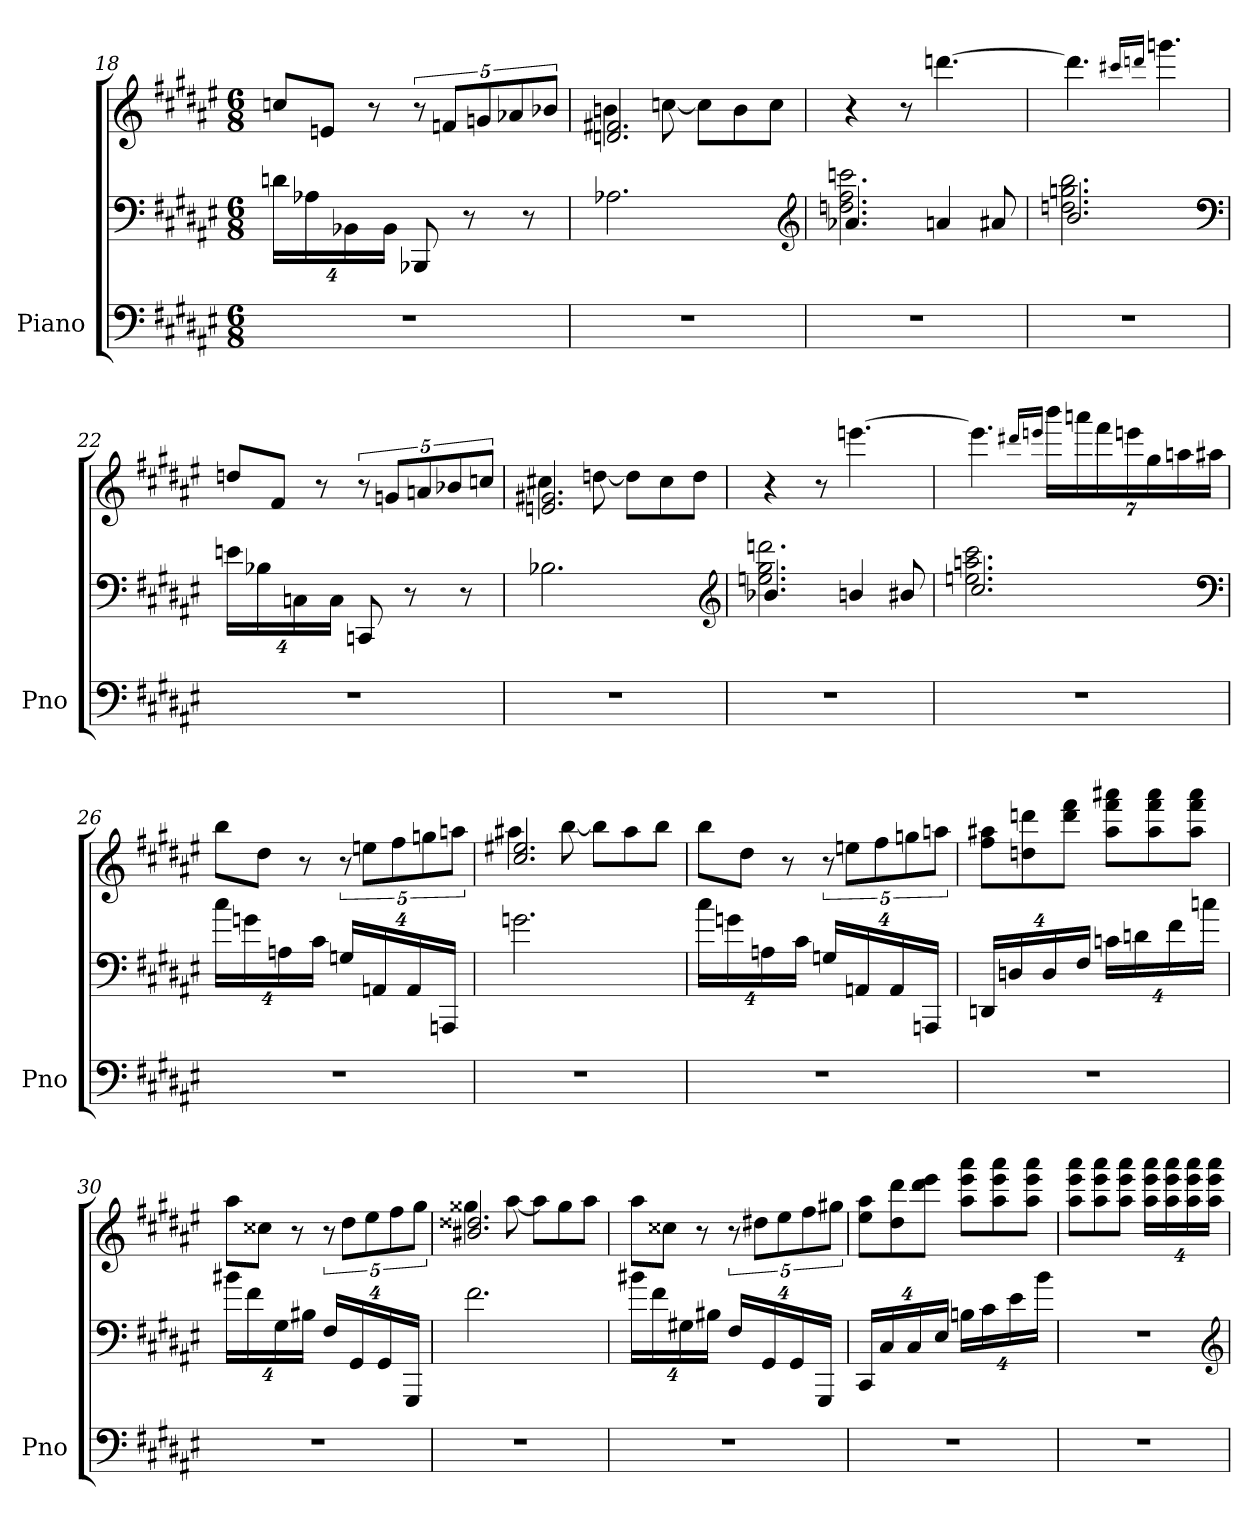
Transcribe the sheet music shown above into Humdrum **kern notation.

**kern	**kern	**kern
*part1	*part1	*part1
*staff3	*staff2	*staff1
*I"Piano	*	*
*I'Pno	*	*
*clefF4	*clefF4	*clefG2
*k[f#c#g#d#a#e#]	*k[f#c#g#d#a#e#]	*k[f#c#g#d#a#e#]
*F#:	*F#:	*F#:
*M6/8	*M6/8	*M6/8
=18	=18	=18
2.r	32%3dnLL	8ccnL
.	32%3A-X	.
.	.	8enJ
.	32%3BB-X	.
.	.	8r
.	32%3BB-JJ	.
.	8BBB-X	40%3r
.	.	40%3fnL
.	8r	.
.	.	40%3gn
.	.	40%3a-X
.	8r	.
.	.	40%3b-XJ
=19	=19	=19
*	*	*^
2.r	2.A-X	2.dn 2.f#X	4bn
.	.	.	[8ccn
.	.	.	8ccL]
.	.	.	8b
.	.	.	8ccJ
*	*	*v	*v
*	*clefG2	*
=20	=20	=20
*	*^	*
2.r	4.a-X	2.ddn 2.ff# 2.cccn	4r
.	.	.	8r
.	4an	.	[4.dddn
.	8a#X	.	.
=21	=21	=21	=21
2.r	2.b	2.ddn 2.ggn 2.bb	4.ddd]
.	.	.	16qqccc#X/LL
.	.	.	16qqdddn/JJ
.	.	.	4.gggn
*	*v	*v	*
*	*clefF4	*
=22	=22	=22
2.r	32%3enLL	8ddnL
.	32%3B-X	.
.	.	8f#J
.	32%3Cn	.
.	.	8r
.	32%3CJJ	.
.	8CCn	40%3r
.	.	40%3gnL
.	8r	.
.	.	40%3an
.	.	40%3b-X
.	8r	.
.	.	40%3ccnJ
=23	=23	=23
*	*	*^
2.r	2.B-X	2.en 2.g#X	4cc#X
.	.	.	[8ddn
.	.	.	8ddL]
.	.	.	8cc#
.	.	.	8ddJ
*	*	*v	*v
*	*clefG2	*
=24	=24	=24
*	*^	*
2.r	4.b-X	2.een 2.gg# 2.dddn	4r
.	.	.	8r
.	4bn	.	[4.eeen
.	8b#X	.	.
=25	=25	=25	=25
2.r	2.cc#	2.een 2.aan 2.ccc#	4.eee]
.	.	.	16qqddd#X/LL
.	.	.	16qqeeen/JJ
.	.	.	56%3bbbLL
.	.	.	56%3aaan
.	.	.	56%3fff#
.	.	.	56%3eeen
.	.	.	56%3gg#
.	.	.	56%3aan
.	.	.	56%3aa#XJJ
*	*v	*v	*
*	*clefF4	*
=26	=26	=26
2.r	32%3cc#LL	8bbL
.	32%3gn	.
.	.	8dd#J
.	32%3An	.
.	.	8r
.	32%3c#JJ	.
.	32%3GnLL	40%3r
.	.	40%3eenL
.	32%3AAn	.
.	.	40%3ff#
.	32%3AA	.
.	.	40%3ggn
.	32%3AAAnJJ	.
.	.	40%3aanJ
=27	=27	=27
*	*	*^
2.r	2.gn	2.cc# 2.ee#X	4aa#X
.	.	.	[8bb
.	.	.	8bbL]
.	.	.	8aa#
.	.	.	8bbJ
*	*	*v	*v
=28	=28	=28
2.r	32%3cc#LL	8bbL
.	32%3gn	.
.	.	8dd#J
.	32%3An	.
.	.	8r
.	32%3c#JJ	.
.	32%3GnLL	40%3r
.	.	40%3eenL
.	32%3AAn	.
.	.	40%3ff#
.	32%3AA	.
.	.	40%3ggn
.	32%3AAAnJJ	.
.	.	40%3aanJ
=29	=29	=29
2.r	32%3DDnLL	8ff# 8aa#XL
.	32%3Dn	.
.	.	8ddn 8dddn
.	32%3D	.
.	.	8ddd 8fff#J
.	32%3F#JJ	.
.	32%3cnLL	8aa# 8fff# 8aaa#XL
.	32%3dn	.
.	.	8aa# 8fff# 8aaa#
.	32%3f#	.
.	.	8aa# 8fff# 8aaa#J
.	32%3ccnJJ	.
=30	=30	=30
2.r	32%3b#XLL	8aa#L
.	32%3f#	.
.	.	8cc##XJ
.	32%3G#	.
.	.	8r
.	32%3B#XJJ	.
.	32%3F#LL	40%3r
.	.	40%3dd#L
.	32%3GG#	.
.	.	40%3ee#
.	32%3GG#	.
.	.	40%3ff#
.	32%3GGG#JJ	.
.	.	40%3gg#J
=31	=31	=31
*	*	*^
2.r	2.f#	2.b#X 2.dd##X	4gg##X
.	.	.	[8aa#
.	.	.	8aa#L]
.	.	.	8gg##
.	.	.	8aa#J
*	*	*v	*v
=32	=32	=32
2.r	32%3b#XLL	8aa#L
.	32%3f#	.
.	.	8cc##XJ
.	32%3G#X	.
.	.	8r
.	32%3B#XJJ	.
.	32%3F#LL	40%3r
.	.	40%3dd#XL
.	32%3GG#	.
.	.	40%3ee#
.	32%3GG#	.
.	.	40%3ff#
.	32%3GGG#JJ	.
.	.	40%3gg#XJ
=33	=33	=33
2.r	32%3CC#LL	8ee# 8aa#L
.	32%3C#	.
.	.	8dd# 8ddd#
.	32%3C#	.
.	.	8ddd# 8eee#J
.	32%3E#JJ	.
.	32%3BnLL	8aa# 8eee# 8aaa#L
.	32%3c#	.
.	.	8aa# 8eee# 8aaa#
.	32%3e#	.
.	.	8aa# 8eee# 8aaa#J
.	32%3bJJ	.
=34	=34	=34
2.r	2.r	8aa# 8eee# 8aaa#L
.	.	8aa# 8eee# 8aaa#
.	.	8aa# 8eee# 8aaa#J
.	.	32%3aa# 32%3eee# 32%3aaa#LL
.	.	32%3aa# 32%3eee# 32%3aaa#
.	.	32%3aa# 32%3eee# 32%3aaa#
.	.	32%3aa# 32%3eee# 32%3aaa#JJ
*	*clefG2	*
=	=	=
*-	*-	*-
